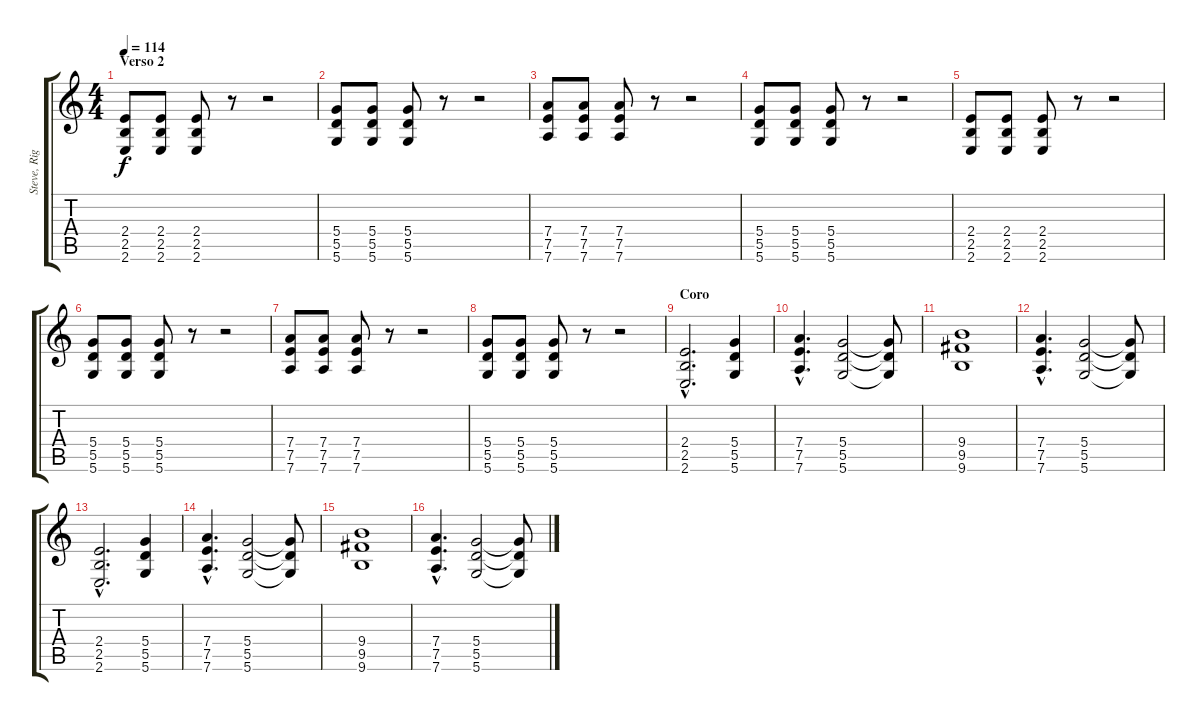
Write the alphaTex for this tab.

\track ("Steve, Righ? (Guitarra)" "Steve, Rig") {instrument distortionguitar}
\staff {score tabs}
\tuning (E4 B3 G3 D3 A2 D2) {hide}
\ts (4 4)
\section ("" "Verso 2")
\tempo 114
\clef g2
\ks c
(2.4 2.5 2.6).8{dy f} (2.4 2.5 2.6).8 (2.4 2.5 2.6).8 r.8 r.2 |
(5.4 5.5 5.6).8 (5.4 5.5 5.6).8 (5.4 5.5 5.6).8 r.8 r.2 |
(7.4 7.5 7.6).8 (7.4 7.5 7.6).8 (7.4 7.5 7.6).8 r.8 r.2 |
(5.4 5.5 5.6).8 (5.4 5.5 5.6).8 (5.4 5.5 5.6).8 r.8 r.2 |
(2.4 2.5 2.6).8 (2.4 2.5 2.6).8 (2.4 2.5 2.6).8 r.8 r.2 |
(5.4 5.5 5.6).8 (5.4 5.5 5.6).8 (5.4 5.5 5.6).8 r.8 r.2 |
(7.4 7.5 7.6).8 (7.4 7.5 7.6).8 (7.4 7.5 7.6).8 r.8 r.2 |
(5.4 5.5 5.6).8 (5.4 5.5 5.6).8 (5.4 5.5 5.6).8 r.8 r.2 |
\section ("" "Coro")
(2.4{hac} 2.5{hac} 2.6{hac}).2{d} (5.4 5.5 5.6).4 |
(7.4{hac} 7.5{hac} 7.6{hac}).4{d} (5.4 5.5 5.6).2 (5.4{t} 5.5{t} 5.6{t}).8 |
(9.4 9.5 9.6).1 |
(7.4{hac} 7.5{hac} 7.6{hac}).4{d} (5.4 5.5 5.6).2 (5.4{t} 5.5{t} 5.6{t}).8 |
(2.4{hac} 2.5{hac} 2.6{hac}).2{d} (5.4 5.5 5.6).4 |
(7.4{hac} 7.5{hac} 7.6{hac}).4{d} (5.4 5.5 5.6).2 (5.4{t} 5.5{t} 5.6{t}).8 |
(9.4 9.5 9.6).1 |
(7.4{hac} 7.5{hac} 7.6{hac}).4{d} (5.4 5.5 5.6).2 (5.4{t} 5.5{t} 5.6{t}).8
